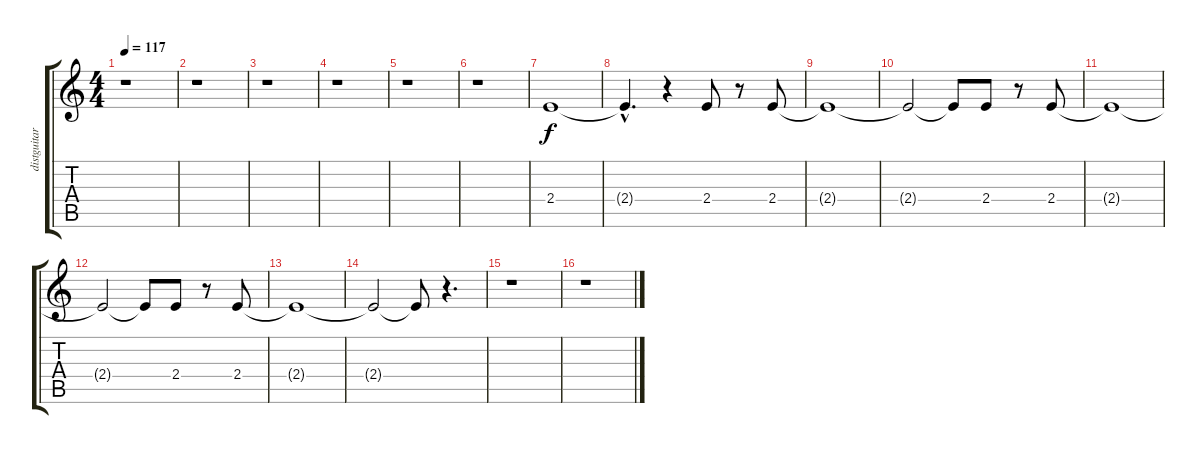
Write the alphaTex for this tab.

\track ("distguitar" "distguitar") {instrument distortionguitar}
\staff {score tabs}
\tuning (E4 B3 G3 D3 A2 E2) {hide}
\ts (4 4)
\tempo 117
\clef g2
\ks c
r.1{dy f instrument distortionguitar} |
r.1 |
r.1 |
r.1 |
r.1 |
r.1 |
2.4.1 |
2.4{hac t}.4{d} r.4 2.4.8 r.8 2.4.8 |
2.4{t}.1 |
2.4{t}.2 2.4{t}.8 2.4.8 r.8 2.4.8 |
2.4{t}.1 |
2.4{t}.2 2.4{t}.8 2.4.8 r.8 2.4.8 |
2.4{t}.1 |
2.4{t}.2 2.4{t}.8 r.4{d} |
r.1 |
r.1
